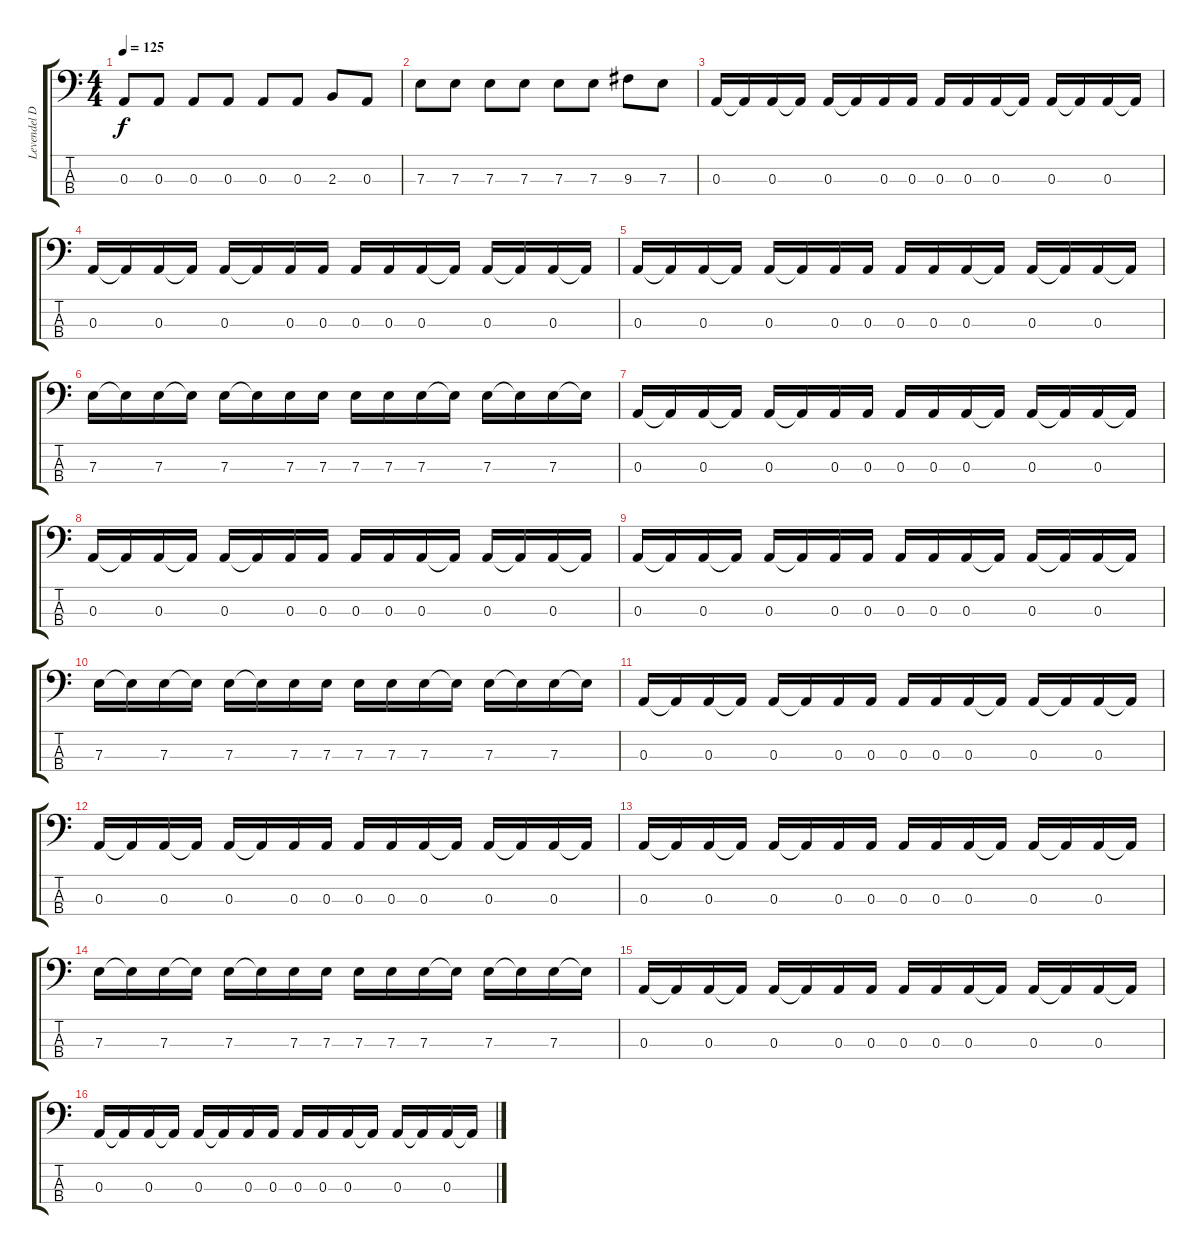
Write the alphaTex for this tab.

\track ("Levendel Dávid - Basszer" "Levendel D") {instrument electricbasspick}
\staff {score tabs}
\tuning (G2 D2 A1 E1) {hide}
\ts (4 4)
\tempo 125
\clef f4
\ks c
0.3.8{dy f} 0.3.8 0.3.8 0.3.8 0.3.8 0.3.8 2.3.8 0.3.8 |
7.3.8 7.3.8 7.3.8 7.3.8 7.3.8 7.3.8 9.3.8 7.3.8 |
0.3.16 0.3{t}.16 0.3.16 0.3{t}.16 0.3.16 0.3{t}.16 0.3.16 0.3.16 0.3.16 0.3.16 0.3.16 0.3{t}.16 0.3.16 0.3{t}.16 0.3.16 0.3{t}.16 |
0.3.16 0.3{t}.16 0.3.16 0.3{t}.16 0.3.16 0.3{t}.16 0.3.16 0.3.16 0.3.16 0.3.16 0.3.16 0.3{t}.16 0.3.16 0.3{t}.16 0.3.16 0.3{t}.16 |
0.3.16 0.3{t}.16 0.3.16 0.3{t}.16 0.3.16 0.3{t}.16 0.3.16 0.3.16 0.3.16 0.3.16 0.3.16 0.3{t}.16 0.3.16 0.3{t}.16 0.3.16 0.3{t}.16 |
7.3.16 7.3{t}.16 7.3.16 7.3{t}.16 7.3.16 7.3{t}.16 7.3.16 7.3.16 7.3.16 7.3.16 7.3.16 7.3{t}.16 7.3.16 7.3{t}.16 7.3.16 7.3{t}.16 |
0.3.16 0.3{t}.16 0.3.16 0.3{t}.16 0.3.16 0.3{t}.16 0.3.16 0.3.16 0.3.16 0.3.16 0.3.16 0.3{t}.16 0.3.16 0.3{t}.16 0.3.16 0.3{t}.16 |
0.3.16 0.3{t}.16 0.3.16 0.3{t}.16 0.3.16 0.3{t}.16 0.3.16 0.3.16 0.3.16 0.3.16 0.3.16 0.3{t}.16 0.3.16 0.3{t}.16 0.3.16 0.3{t}.16 |
0.3.16 0.3{t}.16 0.3.16 0.3{t}.16 0.3.16 0.3{t}.16 0.3.16 0.3.16 0.3.16 0.3.16 0.3.16 0.3{t}.16 0.3.16 0.3{t}.16 0.3.16 0.3{t}.16 |
7.3.16 7.3{t}.16 7.3.16 7.3{t}.16 7.3.16 7.3{t}.16 7.3.16 7.3.16 7.3.16 7.3.16 7.3.16 7.3{t}.16 7.3.16 7.3{t}.16 7.3.16 7.3{t}.16 |
0.3.16 0.3{t}.16 0.3.16 0.3{t}.16 0.3.16 0.3{t}.16 0.3.16 0.3.16 0.3.16 0.3.16 0.3.16 0.3{t}.16 0.3.16 0.3{t}.16 0.3.16 0.3{t}.16 |
0.3.16 0.3{t}.16 0.3.16 0.3{t}.16 0.3.16 0.3{t}.16 0.3.16 0.3.16 0.3.16 0.3.16 0.3.16 0.3{t}.16 0.3.16 0.3{t}.16 0.3.16 0.3{t}.16 |
0.3.16 0.3{t}.16 0.3.16 0.3{t}.16 0.3.16 0.3{t}.16 0.3.16 0.3.16 0.3.16 0.3.16 0.3.16 0.3{t}.16 0.3.16 0.3{t}.16 0.3.16 0.3{t}.16 |
7.3.16 7.3{t}.16 7.3.16 7.3{t}.16 7.3.16 7.3{t}.16 7.3.16 7.3.16 7.3.16 7.3.16 7.3.16 7.3{t}.16 7.3.16 7.3{t}.16 7.3.16 7.3{t}.16 |
0.3.16 0.3{t}.16 0.3.16 0.3{t}.16 0.3.16 0.3{t}.16 0.3.16 0.3.16 0.3.16 0.3.16 0.3.16 0.3{t}.16 0.3.16 0.3{t}.16 0.3.16 0.3{t}.16 |
0.3.16 0.3{t}.16 0.3.16 0.3{t}.16 0.3.16 0.3{t}.16 0.3.16 0.3.16 0.3.16 0.3.16 0.3.16 0.3{t}.16 0.3.16 0.3{t}.16 0.3.16 0.3{t}.16
